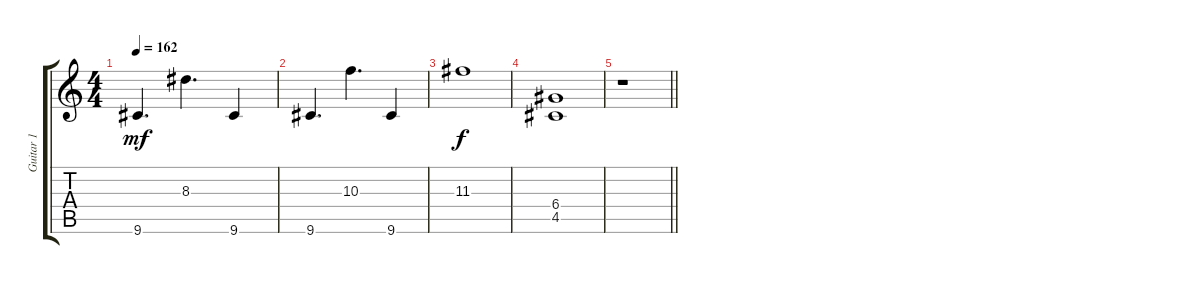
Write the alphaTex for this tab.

\track ("Guitar 1" "Guitar 1") {instrument overdrivenguitar}
\staff {score tabs}
\tuning (E4 B3 G3 D3 A2 E2) {hide}
\ts (4 4)
\tempo 162
\clef g2
\ks c
9.6.4{d dy mf} 8.3.4{d} 9.6.4 |
9.6.4{d} 10.3.4{d} 9.6.4 |
11.3.1{dy f} |
(6.4 4.5).1 |
\barLineRight lightlight
r.1
